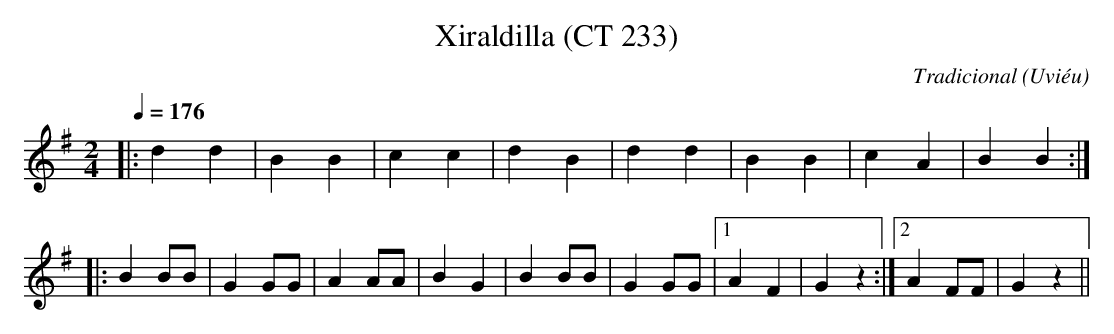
X:1
T:Xiraldilla (CT 233)
C:Tradicional
O:Uviéu
M:2/4
L:1/8
Q:1/4=176
K:G
|: d2 d2|B2 B2|c2 c2|d2 B2|d2 d2|B2 B2|c2 A2|B2 B2 :|
|: B2 BB|G2 GG|A2 AA|B2 G2|B2 BB|G2 GG|[1 A2 F2|G2 z2 :|[2 A2 FF|G2 z2||
